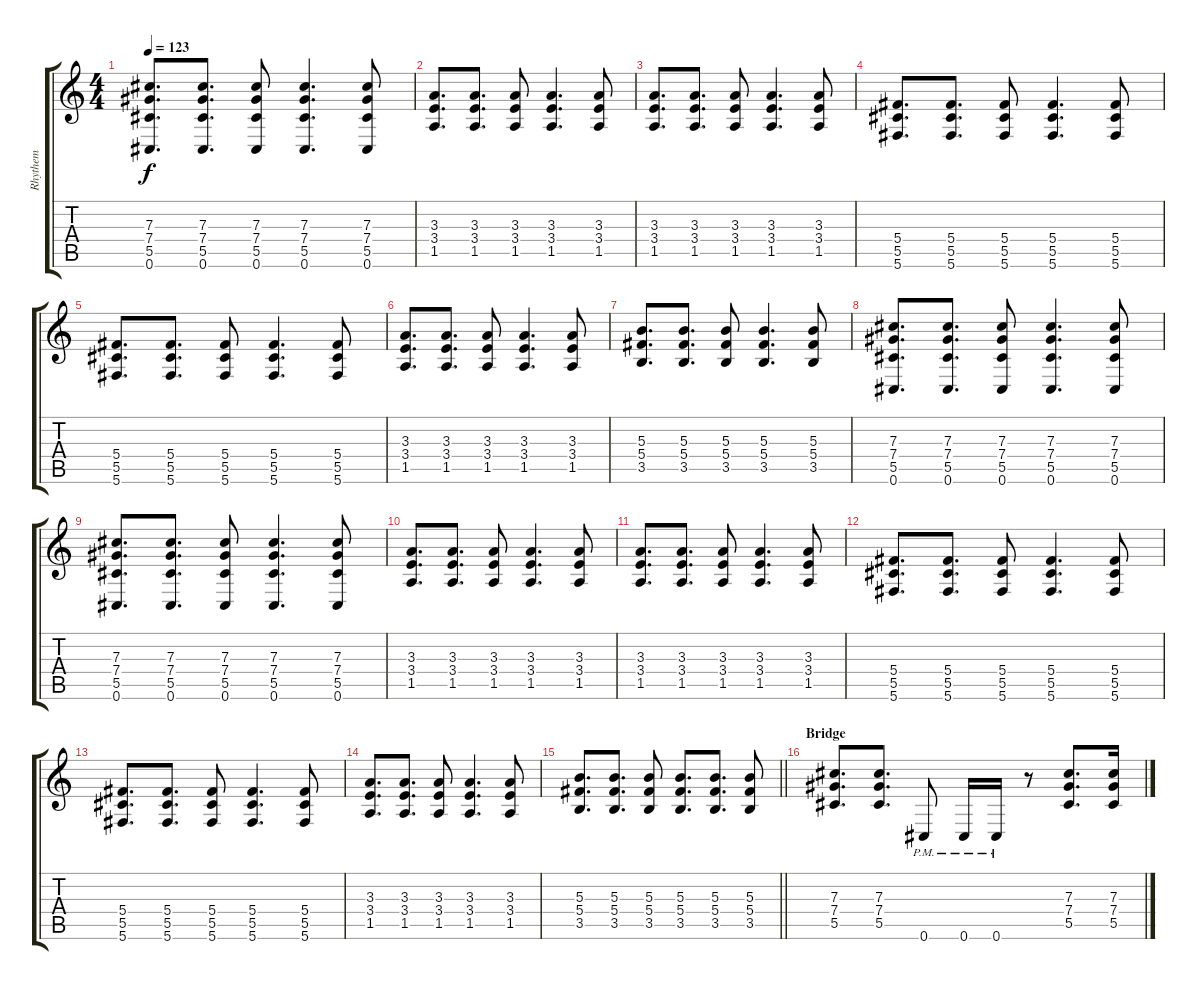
\track ("Rhythem" "Rhythem") {instrument distortionguitar}
\staff {score tabs}
\tuning (Eb4 Bb3 Gb3 Db3 Ab2 Db2) {hide}
\ts (4 4)
\tempo 123
\clef g2
\ks c
(7.3 7.4 5.5 0.6).8{d dy f} (7.3 7.4 5.5 0.6).8{d} (7.3 7.4 5.5 0.6).8 (7.3 7.4 5.5 0.6).4{d} (7.3 7.4 5.5 0.6).8 |
(3.3 3.4 1.5).8{d} (3.3 3.4 1.5).8{d} (3.3 3.4 1.5).8 (3.3 3.4 1.5).4{d} (3.3 3.4 1.5).8 |
(3.3 3.4 1.5).8{d} (3.3 3.4 1.5).8{d} (3.3 3.4 1.5).8 (3.3 3.4 1.5).4{d} (3.3 3.4 1.5).8 |
(5.4 5.5 5.6).8{d} (5.4 5.5 5.6).8{d} (5.4 5.5 5.6).8 (5.4 5.5 5.6).4{d} (5.4 5.5 5.6).8 |
(5.4 5.5 5.6).8{d} (5.4 5.5 5.6).8{d} (5.4 5.5 5.6).8 (5.4 5.5 5.6).4{d} (5.4 5.5 5.6).8 |
(3.3 3.4 1.5).8{d} (3.3 3.4 1.5).8{d} (3.3 3.4 1.5).8 (3.3 3.4 1.5).4{d} (3.3 3.4 1.5).8 |
(5.3 5.4 3.5).8{d} (5.3 5.4 3.5).8{d} (5.3 5.4 3.5).8 (5.3 5.4 3.5).4{d} (5.3 5.4 3.5).8 |
(7.3 7.4 5.5 0.6).8{d} (7.3 7.4 5.5 0.6).8{d} (7.3 7.4 5.5 0.6).8 (7.3 7.4 5.5 0.6).4{d} (7.3 7.4 5.5 0.6).8 |
(7.3 7.4 5.5 0.6).8{d} (7.3 7.4 5.5 0.6).8{d} (7.3 7.4 5.5 0.6).8 (7.3 7.4 5.5 0.6).4{d} (7.3 7.4 5.5 0.6).8 |
(3.3 3.4 1.5).8{d} (3.3 3.4 1.5).8{d} (3.3 3.4 1.5).8 (3.3 3.4 1.5).4{d} (3.3 3.4 1.5).8 |
(3.3 3.4 1.5).8{d} (3.3 3.4 1.5).8{d} (3.3 3.4 1.5).8 (3.3 3.4 1.5).4{d} (3.3 3.4 1.5).8 |
(5.4 5.5 5.6).8{d} (5.4 5.5 5.6).8{d} (5.4 5.5 5.6).8 (5.4 5.5 5.6).4{d} (5.4 5.5 5.6).8 |
(5.4 5.5 5.6).8{d} (5.4 5.5 5.6).8{d} (5.4 5.5 5.6).8 (5.4 5.5 5.6).4{d} (5.4 5.5 5.6).8 |
(3.3 3.4 1.5).8{d} (3.3 3.4 1.5).8{d} (3.3 3.4 1.5).8 (3.3 3.4 1.5).4{d} (3.3 3.4 1.5).8 |
\barLineRight lightlight
(5.3 5.4 3.5).8{d} (5.3 5.4 3.5).8{d} (5.3 5.4 3.5).8 (5.3 5.4 3.5).8{d} (5.3 5.4 3.5).8{d} (5.3 5.4 3.5).8 |
\section ("" "Bridge")
(7.3 7.4 5.5).8{d} (7.3 7.4 5.5).8{d} 0.6{pm}.8 0.6{pm}.16 0.6{pm}.16 r.8 (7.3 7.4 5.5).8{d} (7.3 7.4 5.5).16
